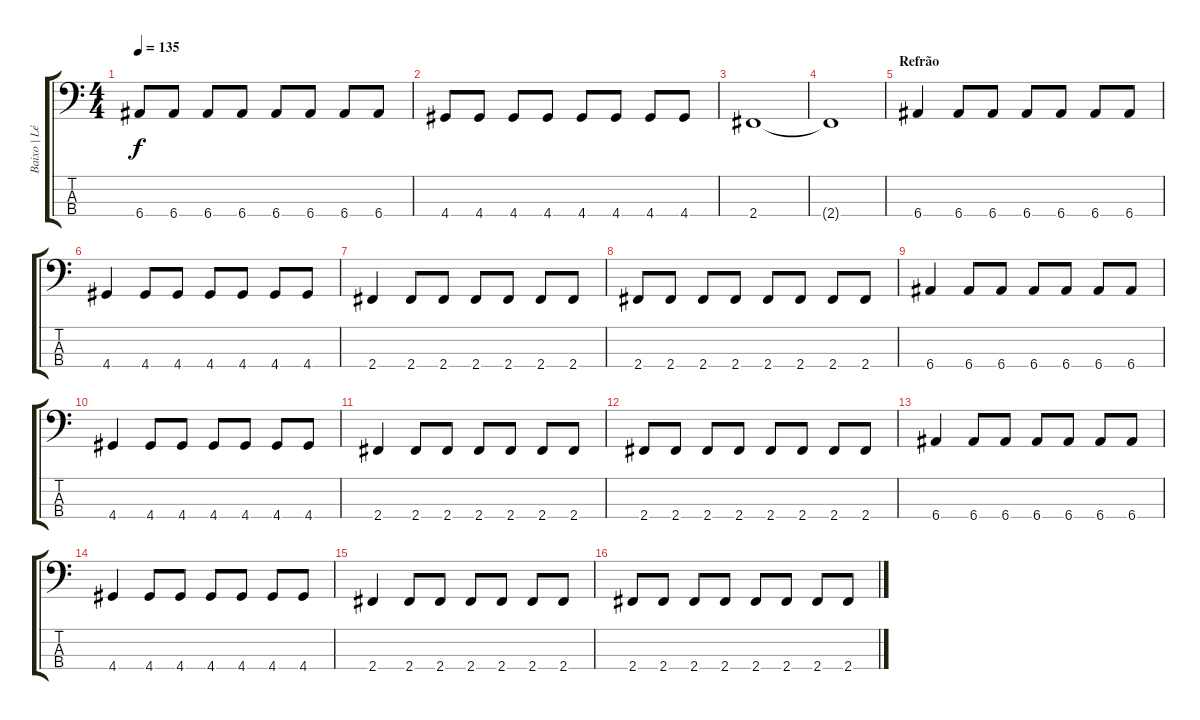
\track ("Baixo | Léo" "Baixo | Lé") {instrument electricbassfinger}
\staff {score tabs}
\tuning (G2 D2 A1 E1) {hide}
\ts (4 4)
\tempo 135
\clef f4
\ks c
6.4.8{dy f} 6.4.8 6.4.8 6.4.8 6.4.8 6.4.8 6.4.8 6.4.8 |
4.4.8 4.4.8 4.4.8 4.4.8 4.4.8 4.4.8 4.4.8 4.4.8 |
2.4.1 |
2.4{t}.1 |
\section ("" "Refrão")
6.4.4 6.4.8 6.4.8 6.4.8 6.4.8 6.4.8 6.4.8 |
4.4.4 4.4.8 4.4.8 4.4.8 4.4.8 4.4.8 4.4.8 |
2.4.4 2.4.8 2.4.8 2.4.8 2.4.8 2.4.8 2.4.8 |
2.4.8 2.4.8 2.4.8 2.4.8 2.4.8 2.4.8 2.4.8 2.4.8 |
6.4.4 6.4.8 6.4.8 6.4.8 6.4.8 6.4.8 6.4.8 |
4.4.4 4.4.8 4.4.8 4.4.8 4.4.8 4.4.8 4.4.8 |
2.4.4 2.4.8 2.4.8 2.4.8 2.4.8 2.4.8 2.4.8 |
2.4.8 2.4.8 2.4.8 2.4.8 2.4.8 2.4.8 2.4.8 2.4.8 |
6.4.4 6.4.8 6.4.8 6.4.8 6.4.8 6.4.8 6.4.8 |
4.4.4 4.4.8 4.4.8 4.4.8 4.4.8 4.4.8 4.4.8 |
2.4.4 2.4.8 2.4.8 2.4.8 2.4.8 2.4.8 2.4.8 |
2.4.8 2.4.8 2.4.8 2.4.8 2.4.8 2.4.8 2.4.8 2.4.8
